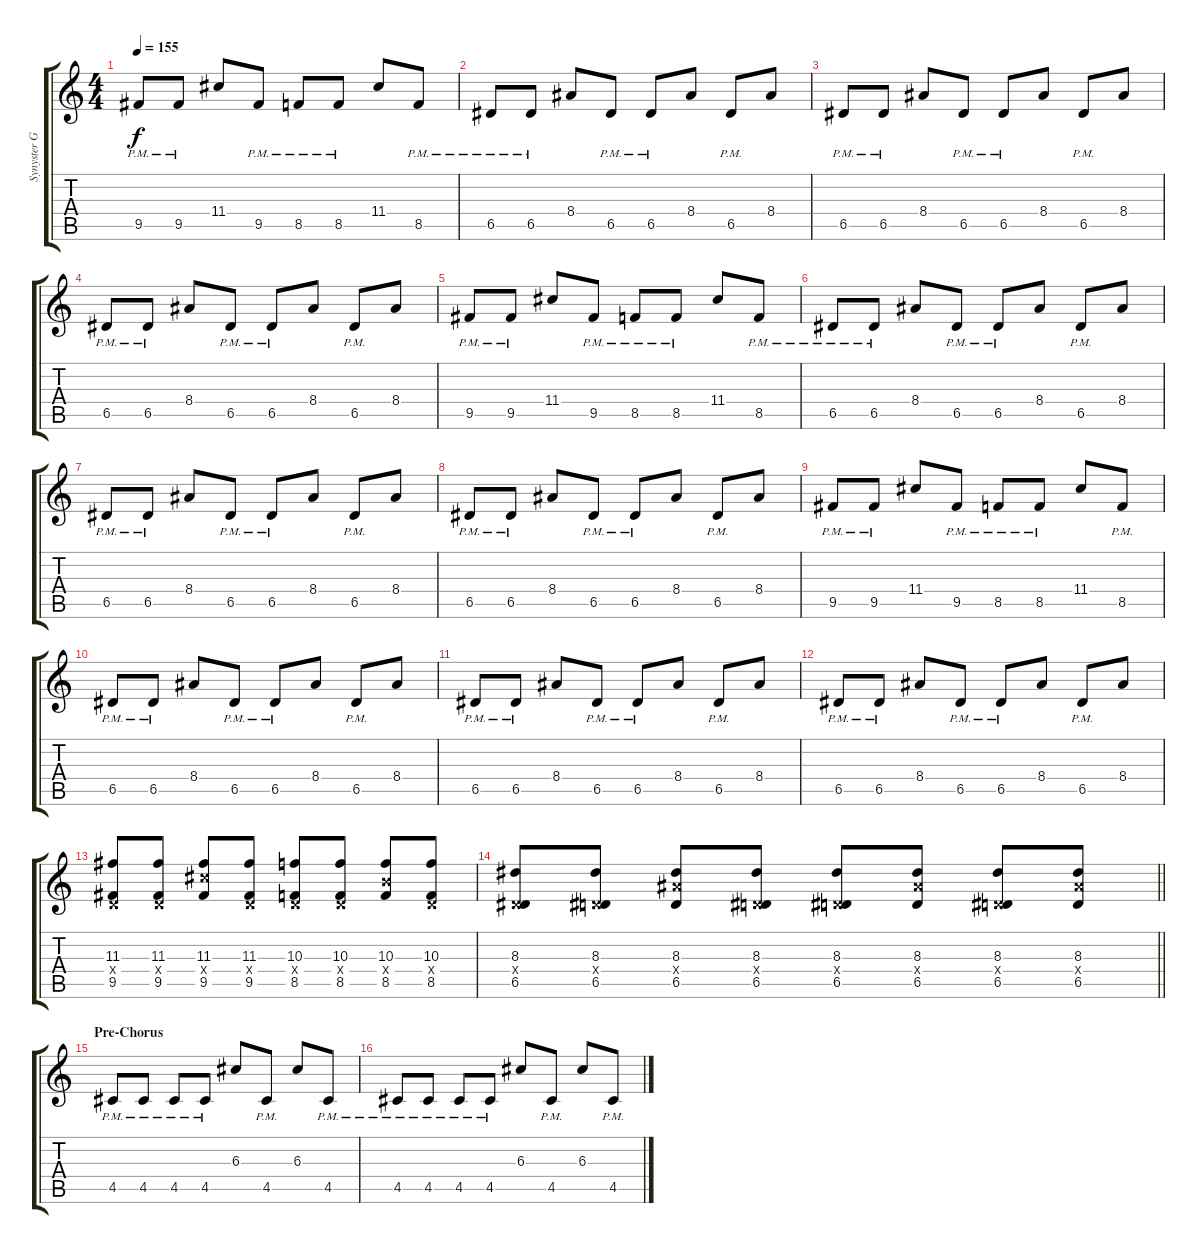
\track ("Synyster Gates [Lead Guitar I]" "Synyster G") {instrument overdrivenguitar}
\staff {score tabs}
\tuning (E4 B3 G3 D3 A2 E2) {hide}
\ts (4 4)
\tempo 155
\clef g2
\ks c
9.5{pm}.8{dy f} 9.5{pm}.8 11.4.8 9.5{pm}.8 8.5{pm}.8 8.5{pm}.8 11.4.8 8.5{pm}.8 |
6.5{pm}.8 6.5{pm}.8 8.4.8 6.5{pm}.8 6.5{pm}.8 8.4.8 6.5{pm}.8 8.4.8 |
6.5{pm}.8 6.5{pm}.8 8.4.8 6.5{pm}.8 6.5{pm}.8 8.4.8 6.5{pm}.8 8.4.8 |
6.5{pm}.8 6.5{pm}.8 8.4.8 6.5{pm}.8 6.5{pm}.8 8.4.8 6.5{pm}.8 8.4.8 |
9.5{pm}.8 9.5{pm}.8 11.4.8 9.5{pm}.8 8.5{pm}.8 8.5{pm}.8 11.4.8 8.5{pm}.8 |
6.5{pm}.8 6.5{pm}.8 8.4.8 6.5{pm}.8 6.5{pm}.8 8.4.8 6.5{pm}.8 8.4.8 |
6.5{pm}.8 6.5{pm}.8 8.4.8 6.5{pm}.8 6.5{pm}.8 8.4.8 6.5{pm}.8 8.4.8 |
6.5{pm}.8 6.5{pm}.8 8.4.8 6.5{pm}.8 6.5{pm}.8 8.4.8 6.5{pm}.8 8.4.8 |
9.5{pm}.8 9.5{pm}.8 11.4.8 9.5{pm}.8 8.5{pm}.8 8.5{pm}.8 11.4.8 8.5{pm}.8 |
6.5{pm}.8 6.5{pm}.8 8.4.8 6.5{pm}.8 6.5{pm}.8 8.4.8 6.5{pm}.8 8.4.8 |
6.5{pm}.8 6.5{pm}.8 8.4.8 6.5{pm}.8 6.5{pm}.8 8.4.8 6.5{pm}.8 8.4.8 |
6.5{pm}.8 6.5{pm}.8 8.4.8 6.5{pm}.8 6.5{pm}.8 8.4.8 6.5{pm}.8 8.4.8 |
(11.3 0.4{x} 9.5).8 (11.3 0.4{x} 9.5).8 (11.3 11.4{x} 9.5).8 (11.3 0.4{x} 9.5).8 (10.3 0.4{x} 8.5).8 (10.3 0.4{x} 8.5).8 (10.3 9.4{x} 8.5).8 (10.3 0.4{x} 8.5).8 |
\barLineRight lightlight
(8.3 0.4{x} 6.5).8 (8.3 0.4{x} 6.5).8 (8.3 8.4{x} 6.5).8 (8.3 0.4{x} 6.5).8 (8.3 0.4{x} 6.5).8 (8.3 8.4{x} 6.5).8 (8.3 0.4{x} 6.5).8 (8.3 8.4{x} 6.5).8 |
\section ("" "Pre-Chorus")
4.5{pm}.8{volume 10 instrument overdrivenguitar} 4.5{pm}.8 4.5{pm}.8 4.5{pm}.8 6.3.8 4.5{pm}.8 6.3.8 4.5{pm}.8 |
4.5{pm}.8 4.5{pm}.8 4.5{pm}.8 4.5{pm}.8 6.3.8 4.5{pm}.8 6.3.8 4.5{pm}.8
